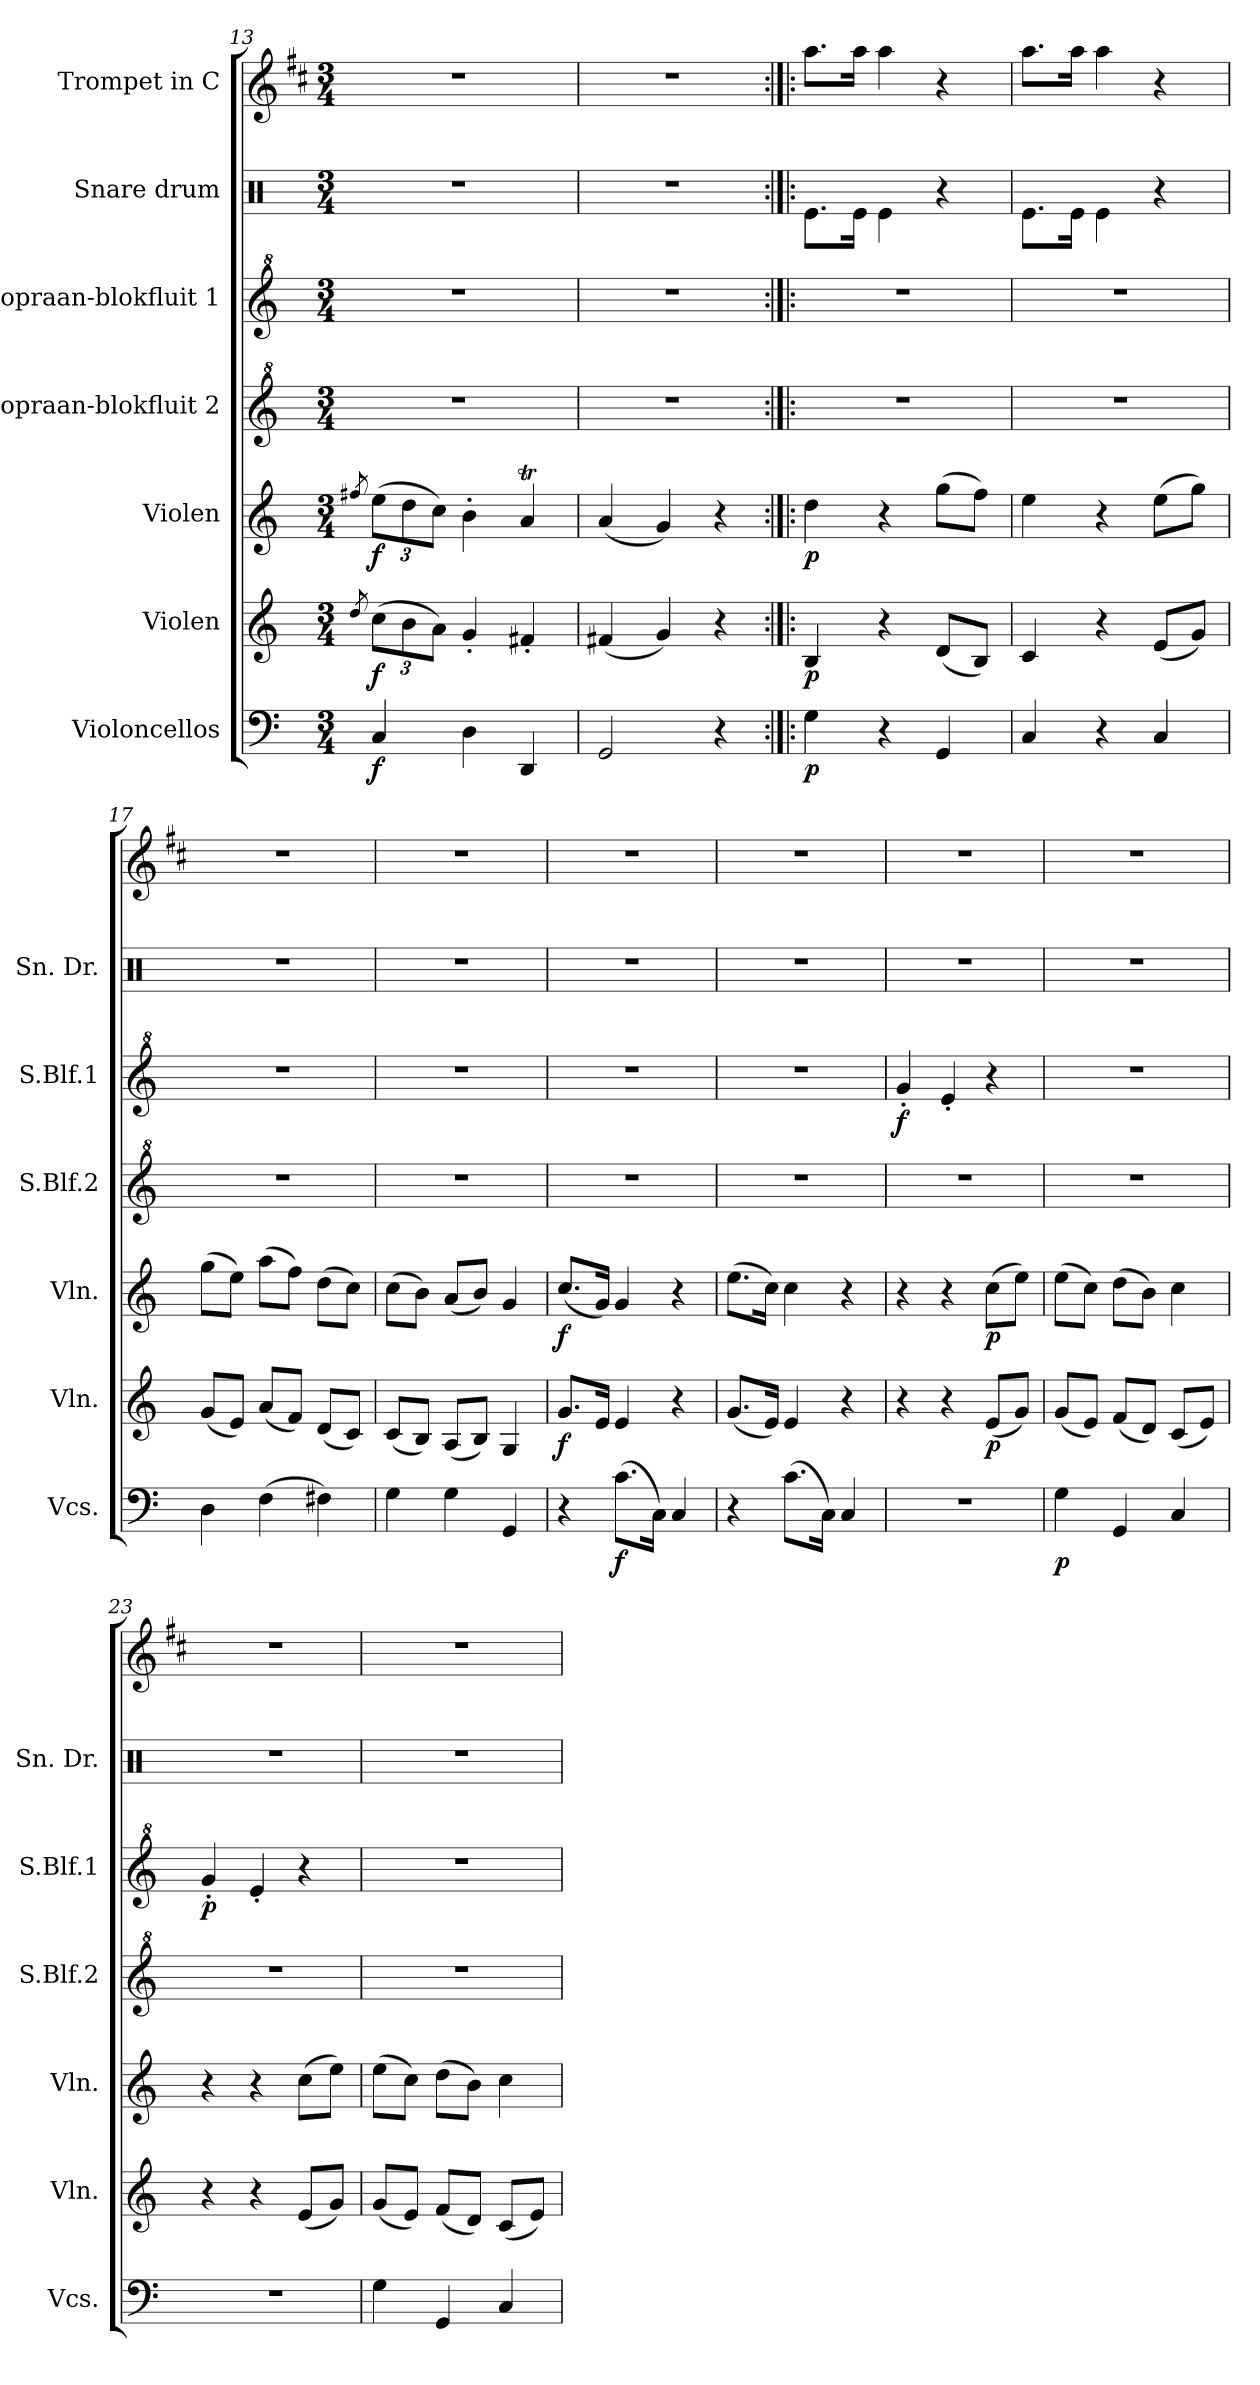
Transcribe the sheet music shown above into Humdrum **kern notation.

**kern	**dynam	**kern	**dynam	**kern	**dynam	**kern	**kern	**dynam	**kern	**kern
*part7	*part7	*part6	*part6	*part5	*part5	*part4	*part3	*part3	*part2	*part1
*staff7	*staff7	*staff6	*staff6	*staff5	*staff5	*staff4	*staff3	*staff3	*staff2	*staff1
*I"Violoncellos	*	*I"Violen	*	*I"Violen	*	*I"Sopraan-blokfluit 2	*I"Sopraan-blokfluit 1	*	*I"Snare drum	*I"Trompet in C
*I'Vcs.	*	*I'Vln.	*	*I'Vln.	*	*I'S.Blf.2	*I'S.Blf.1	*	*I'Sn. Dr.	*
*clefF4	*	*clefG2	*	*clefG2	*	*clefG^2	*clefG^2	*	*clefX	*clefG2
*	*	*	*	*	*	*	*	*	*	*ITrd1c2
*k[]	*	*k[]	*	*k[]	*	*k[]	*k[]	*	*k[]	*k[]
*M3/4	*	*M3/4	*	*M3/4	*	*M3/4	*M3/4	*	*M3/4	*M3/4
=13	=13	=13	=13	=13	=13	=13	=13	=13	=13	=13
.	.	8qdd/	.	8qff#X/	.	.	.	.	.	.
*	*	*Xbrackettup	*	*Xbrackettup	*	*	*	*	*	*
!	!LO:DY:b	!	!LO:DY:b	!	!LO:DY:b	!	!	!	!	!
4C/	f	(12cc\L	f	(12ee\L	f	2.r	2.r	.	2.r	2.r
.	.	12b\	.	12dd\	.	.	.	.	.	.
.	.	12a\J)	.	12cc\J)	.	.	.	.	.	.
4D\	.	4g'/	.	4b'\	.	.	.	.	.	.
4DD/	.	4f#X'/	.	4aT/	.	.	.	.	.	.
!!LO:PB:g=z
=14	=14	=14	=14	=14	=14	=14	=14	=14	=14	=14
2GG/	.	(4f#X/	.	(4a/	.	2.r	2.r	.	2.r	2.r
.	.	4g/)	.	4g/)	.	.	.	.	.	.
4r	.	4r	.	4r	.	.	.	.	.	.
=15:|!|:	=15:|!|:	=15:|!|:	=15:|!|:	=15:|!|:	=15:|!|:	=15:|!|:	=15:|!|:	=15:|!|:	=15:|!|:	=15:|!|:
!	!LO:DY:b	!	!LO:DY:b	!	!LO:DY:b	!	!	!	!	!
4G\	p	4B/	p	4dd\	p	2.r	2.r	.	8.Re\L	8.gg\L
.	.	.	.	.	.	.	.	.	16Re\Jk	16gg\Jk
4r	.	4r	.	4r	.	.	.	.	4Re\	4gg\
4GG/	.	(8d/L	.	(8gg\L	.	.	.	.	4r	4r
.	.	8B/J)	.	8ff\J)	.	.	.	.	.	.
=16	=16	=16	=16	=16	=16	=16	=16	=16	=16	=16
4C/	.	4c/	.	4ee\	.	2.r	2.r	.	8.Re\L	8.gg\L
.	.	.	.	.	.	.	.	.	16Re\Jk	16gg\Jk
4r	.	4r	.	4r	.	.	.	.	4Re\	4gg\
4C/	.	(8e/L	.	(8ee\L	.	.	.	.	4r	4r
.	.	8g/J)	.	8gg\J)	.	.	.	.	.	.
=17	=17	=17	=17	=17	=17	=17	=17	=17	=17	=17
4D\	.	(8g/L	.	(8gg\L	.	2.r	2.r	.	2.r	2.r
.	.	8e/J)	.	8ee\J)	.	.	.	.	.	.
(4F\	.	(8a/L	.	(8aa\L	.	.	.	.	.	.
.	.	8f/J)	.	8ff\J)	.	.	.	.	.	.
4F#X\)	.	(8d/L	.	(8dd\L	.	.	.	.	.	.
.	.	8c/J)	.	8cc\J)	.	.	.	.	.	.
=18	=18	=18	=18	=18	=18	=18	=18	=18	=18	=18
4G\	.	(8c/L	.	(8cc\L	.	2.r	2.r	.	2.r	2.r
.	.	8B/J)	.	8b\J)	.	.	.	.	.	.
4G\	.	(8A/L	.	(8a/L	.	.	.	.	.	.
.	.	8B/J)	.	8b/J)	.	.	.	.	.	.
4GG/	.	4G/	.	4g/	.	.	.	.	.	.
=19	=19	=19	=19	=19	=19	=19	=19	=19	=19	=19
!	!	!	!LO:DY:b	!	!LO:DY:b	!	!	!	!	!
4r	.	8.g/L	f	(8.cc/L	f	2.r	2.r	.	2.r	2.r
.	.	16e/Jk	.	16g/Jk)	.	.	.	.	.	.
!	!LO:DY:b	!	!	!	!	!	!	!	!	!
(8.c\L	f	4e/	.	4g/	.	.	.	.	.	.
16C\Jk)	.	.	.	.	.	.	.	.	.	.
4C/	.	4r	.	4r	.	.	.	.	.	.
!!LO:PB:g=z
=20	=20	=20	=20	=20	=20	=20	=20	=20	=20	=20
4r	.	(8.g/L	.	(8.ee\L	.	2.r	2.r	.	2.r	2.r
.	.	16e/Jk)	.	16cc\Jk)	.	.	.	.	.	.
(8.c\L	.	4e/	.	4cc\	.	.	.	.	.	.
16C\Jk)	.	.	.	.	.	.	.	.	.	.
4C/	.	4r	.	4r	.	.	.	.	.	.
=21	=21	=21	=21	=21	=21	=21	=21	=21	=21	=21
!	!	!	!	!	!	!	!	!LO:DY:b	!	!
2.r	.	4r	.	4r	.	2.r	4gg'/	f	2.r	2.r
.	.	4r	.	4r	.	.	4ee'/	.	.	.
!	!	!	!LO:DY:b	!	!LO:DY:b	!	!	!	!	!
.	.	(8e/L	p	(8cc\L	p	.	4r	.	.	.
.	.	8g/J)	.	8ee\J)	.	.	.	.	.	.
=22	=22	=22	=22	=22	=22	=22	=22	=22	=22	=22
!	!LO:DY:b	!	!	!	!	!	!	!	!	!
4G\	p	(8g/L	.	(8ee\L	.	2.r	2.r	.	2.r	2.r
.	.	8e/J)	.	8cc\J)	.	.	.	.	.	.
4GG/	.	(8f/L	.	(8dd\L	.	.	.	.	.	.
.	.	8d/J)	.	8b\J)	.	.	.	.	.	.
4C/	.	(8c/L	.	4cc\	.	.	.	.	.	.
.	.	8e/J)	.	.	.	.	.	.	.	.
=23	=23	=23	=23	=23	=23	=23	=23	=23	=23	=23
!	!	!	!	!	!	!	!	!LO:DY:b	!	!
2.r	.	4r	.	4r	.	2.r	4gg'/	p	2.r	2.r
.	.	4r	.	4r	.	.	4ee'/	.	.	.
.	.	(8e/L	.	(8cc\L	.	.	4r	.	.	.
.	.	8g/J)	.	8ee\J)	.	.	.	.	.	.
=24	=24	=24	=24	=24	=24	=24	=24	=24	=24	=24
4G\	.	(8g/L	.	(8ee\L	.	2.r	2.r	.	2.r	2.r
.	.	8e/J)	.	8cc\J)	.	.	.	.	.	.
4GG/	.	(8f/L	.	(8dd\L	.	.	.	.	.	.
.	.	8d/J)	.	8b\J)	.	.	.	.	.	.
4C/	.	(8c/L	.	4cc\	.	.	.	.	.	.
.	.	8e/J)	.	.	.	.	.	.	.	.
=	=	=	=	=	=	=	=	=	=	=
*-	*-	*-	*-	*-	*-	*-	*-	*-	*-	*-
